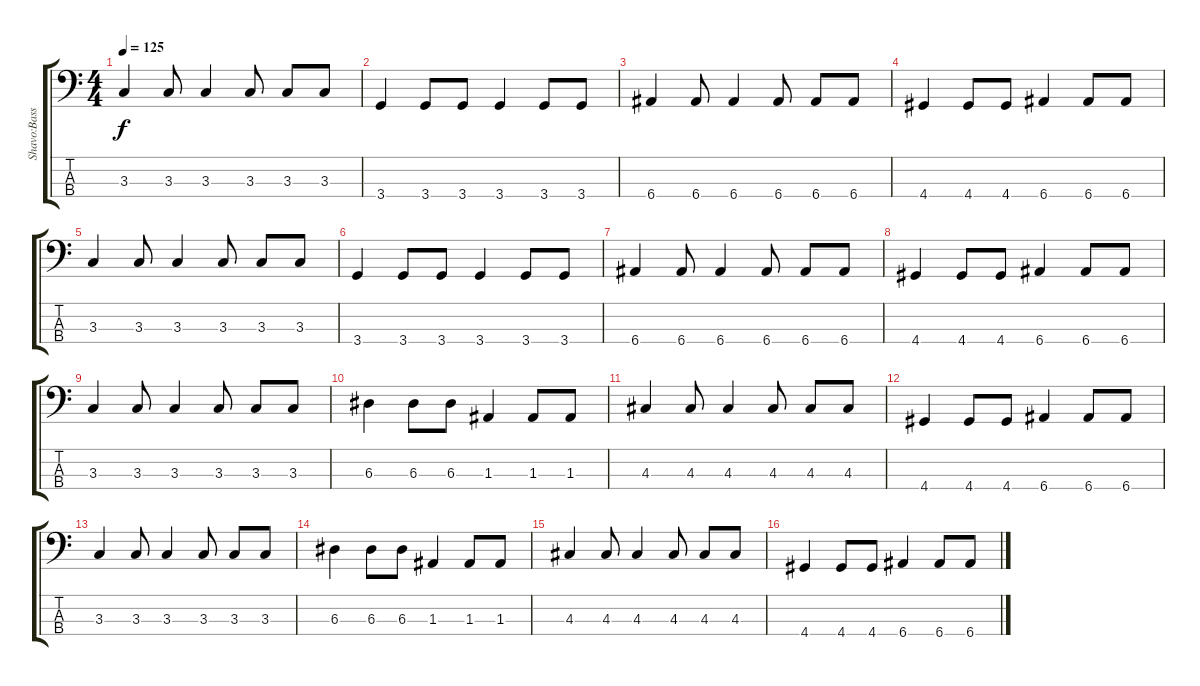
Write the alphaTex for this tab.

\track ("Shavo:Bass" "Shavo:Bass") {instrument acousticbass}
\staff {score tabs}
\tuning (G2 D2 A1 E1) {hide}
\ts (4 4)
\tempo 125
\clef f4
\ks c
3.3.4{dy f} 3.3.8 3.3.4 3.3.8 3.3.8 3.3.8 |
3.4.4 3.4.8 3.4.8 3.4.4 3.4.8 3.4.8 |
6.4.4 6.4.8 6.4.4 6.4.8 6.4.8 6.4.8 |
4.4.4 4.4.8 4.4.8 6.4.4 6.4.8 6.4.8 |
3.3.4 3.3.8 3.3.4 3.3.8 3.3.8 3.3.8 |
3.4.4 3.4.8 3.4.8 3.4.4 3.4.8 3.4.8 |
6.4.4 6.4.8 6.4.4 6.4.8 6.4.8 6.4.8 |
4.4.4 4.4.8 4.4.8 6.4.4 6.4.8 6.4.8 |
3.3.4 3.3.8 3.3.4 3.3.8 3.3.8 3.3.8 |
6.3.4 6.3.8 6.3.8 1.3.4 1.3.8 1.3.8 |
4.3.4 4.3.8 4.3.4 4.3.8 4.3.8 4.3.8 |
4.4.4 4.4.8 4.4.8 6.4.4 6.4.8 6.4.8 |
3.3.4 3.3.8 3.3.4 3.3.8 3.3.8 3.3.8 |
6.3.4 6.3.8 6.3.8 1.3.4 1.3.8 1.3.8 |
4.3.4 4.3.8 4.3.4 4.3.8 4.3.8 4.3.8 |
4.4.4 4.4.8 4.4.8 6.4.4 6.4.8 6.4.8
